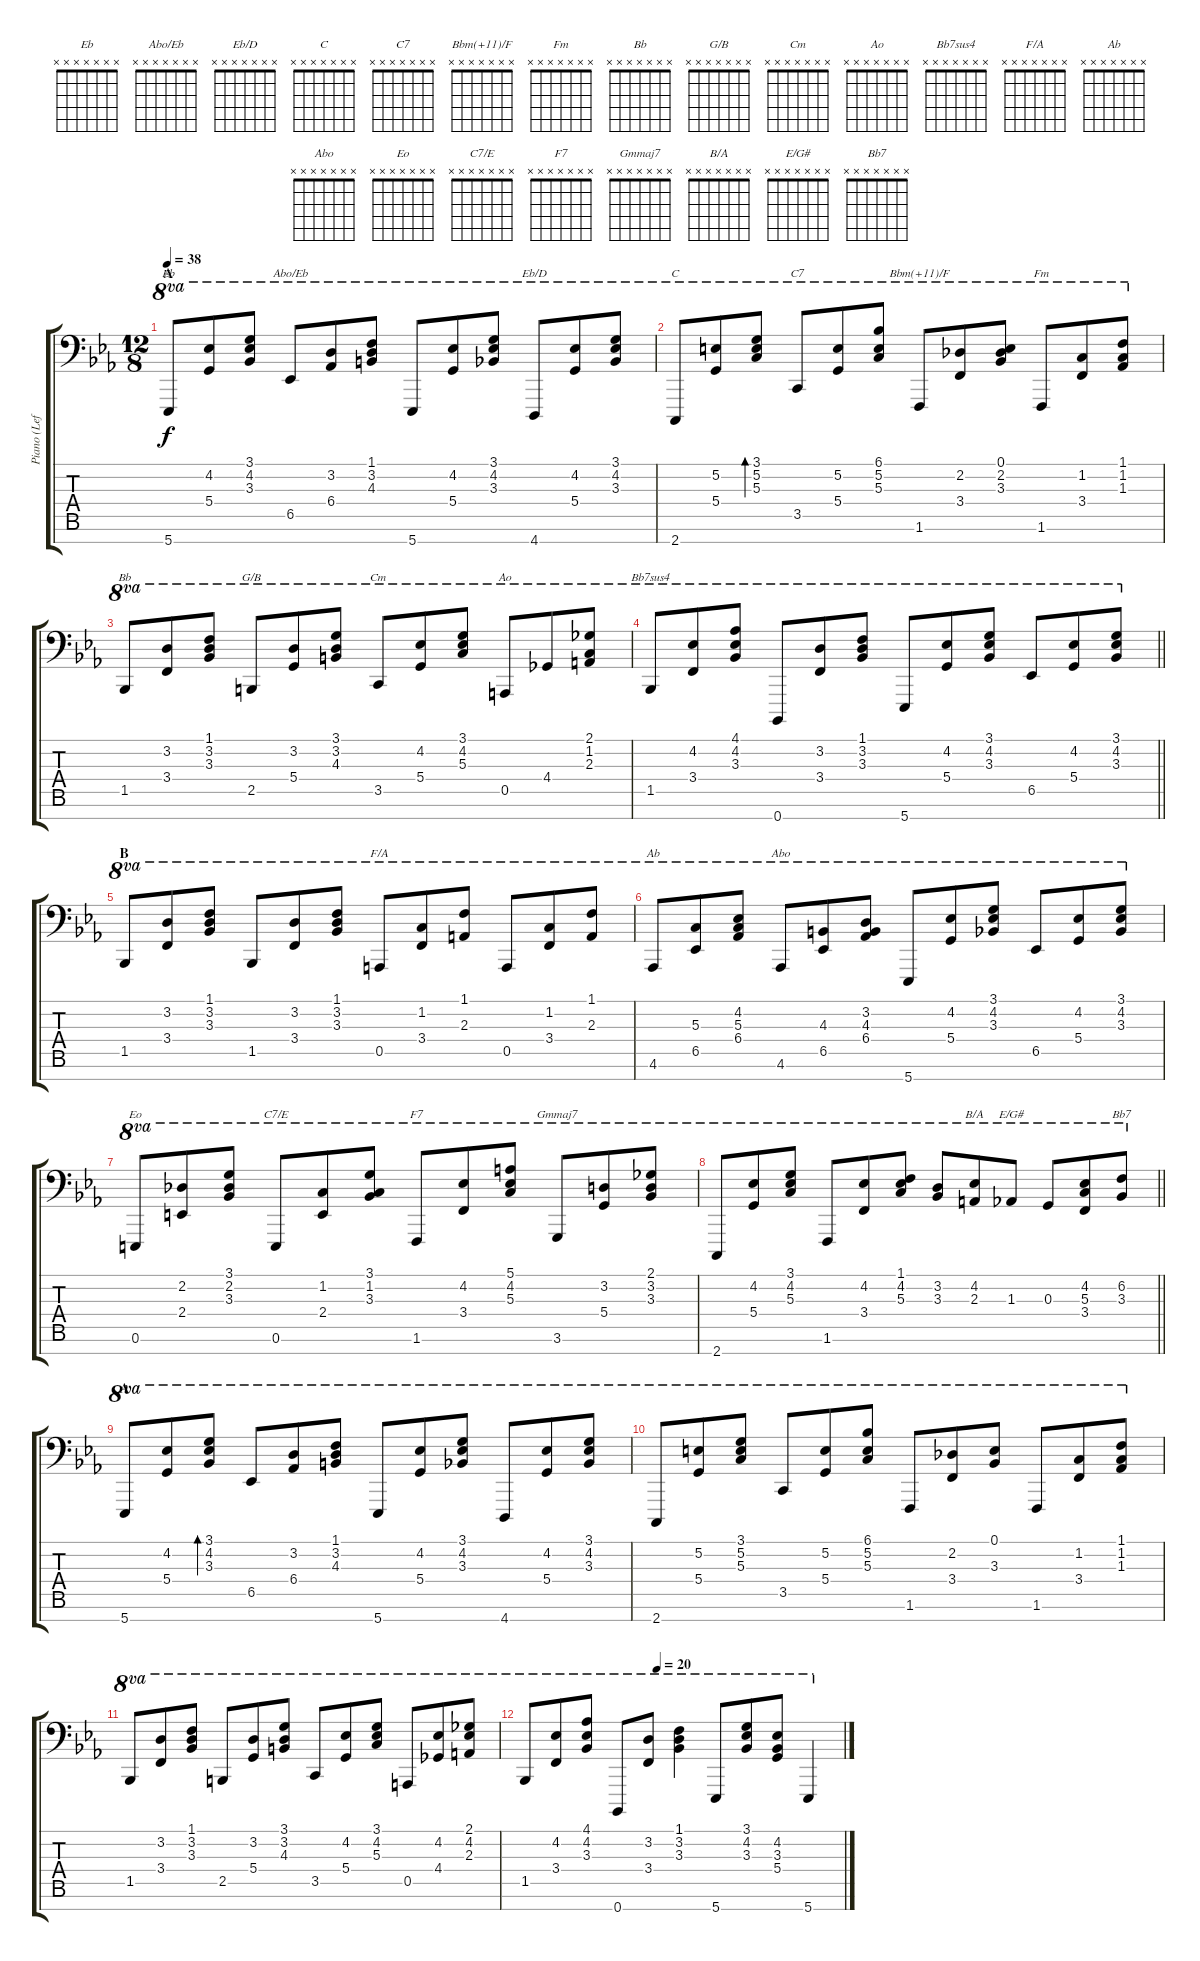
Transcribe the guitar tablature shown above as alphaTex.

\track ("Piano (Left hand)" "Piano (Lef") {instrument acousticgrandpiano}
\staff {score tabs}
\tuning (E4 B3 G3 D3 A2 E2 Bb1) {hide}
\chord ("Eb" x x x x x x x)
\chord ("Abo/Eb" x x x x x x x)
\chord ("Eb/D" x x x x x x x)
\chord ("C" x x x x x x x)
\chord ("C7" x x x x x x x)
\chord ("Bbm(+11)/F" x x x x x x x)
\chord ("Fm" x x x x x x x)
\chord ("Bb" x x x x x x x)
\chord ("G/B" x x x x x x x)
\chord ("Cm" x x x x x x x)
\chord ("Ao" x x x x x x x)
\chord ("Bb7sus4" x x x x x x x)
\chord ("F/A" x x x x x x x)
\chord ("Ab" x x x x x x x)
\chord ("Abo" x x x x x x x)
\chord ("Eo" x x x x x x x)
\chord ("C7/E" x x x x x x x)
\chord ("F7" x x x x x x x)
\chord ("Gmmaj7" x x x x x x x)
\chord ("B/A" x x x x x x x)
\chord ("E/G#" x x x x x x x)
\chord ("Bb7" x x x x x x x)
\ts (12 8)
\section ("" "A")
\tempo 38
\clef f4
\ks eb
5.7.8{ch "Eb" ot 8va dy f instrument acousticgrandpiano} (4.2 5.4).8{ot 8va} (3.1 4.2 3.3).8{ot 8va} 6.5.8{ch "Abo/Eb" ot 8va} (3.2 6.4).8{ot 8va} (1.1 3.2 4.3).8{ot 8va} 5.7.8{ot 8va} (4.2 5.4).8{ot 8va} (3.1 4.2 3.3).8{ot 8va} 4.7.8{ch "Eb/D" ot 8va} (4.2 5.4).8{ot 8va} (3.1 4.2 3.3).8{ot 8va} |
2.7.8{ch "C" ot 8va} (5.2 5.4).8{ot 8va} (3.1 5.2 5.3).8{bd 120 ot 8va} 3.5.8{ch "C7" ot 8va} (5.2 5.4).8{ot 8va} (6.1 5.2 5.3).8{ot 8va} 1.6.8{ch "Bbm(+11)/F" ot 8va} (2.2 3.4).8{ot 8va} (0.1 2.2 3.3).8{ot 8va} 1.6.8{ch "Fm" ot 8va} (1.2 3.4).8{ot 8va} (1.1 1.2 1.3).8{ot 8va} |
1.5.8{ch "Bb" ot 8va} (3.2 3.4).8{ot 8va} (1.1 3.2 3.3).8{ot 8va} 2.5.8{ch "G/B" ot 8va} (3.2 5.4).8{ot 8va} (3.1 3.2 4.3).8{ot 8va} 3.5.8{ch "Cm" ot 8va} (4.2 5.4).8{ot 8va} (3.1 4.2 5.3).8{ot 8va} 0.5.8{ch "Ao" ot 8va} 4.4.8{ot 8va} (2.1 1.2 2.3).8{ot 8va} |
\barLineRight lightlight
1.5.8{ch "Bb7sus4" ot 8va} (4.2 3.4).8{ot 8va} (4.1 4.2 3.3).8{ot 8va} 0.7.8{ot 8va} (3.2 3.4).8{ot 8va} (1.1 3.2 3.3).8{ot 8va} 5.7.8{ot 8va} (4.2 5.4).8{ot 8va} (3.1 4.2 3.3).8{ot 8va} 6.5.8{ot 8va} (4.2 5.4).8{ot 8va} (3.1 4.2 3.3).8{ot 8va} |
\section ("" "B")
1.5.8{ot 8va} (3.2 3.4).8{ot 8va} (1.1 3.2 3.3).8{ot 8va} 1.5.8{ot 8va} (3.2 3.4).8{ot 8va} (1.1 3.2 3.3).8{ot 8va} 0.5.8{ch "F/A" ot 8va} (1.2 3.4).8{ot 8va} (1.1 2.3).8{ot 8va} 0.5.8{ot 8va} (1.2 3.4).8{ot 8va} (1.1 2.3).8{ot 8va} |
4.6.8{ch "Ab" ot 8va} (5.3 6.5).8{ot 8va} (4.2 5.3 6.4).8{ot 8va} 4.6.8{ch "Abo" ot 8va} (4.3 6.5).8{ot 8va} (3.2 4.3 6.4).8{ot 8va} 5.7.8{ot 8va} (4.2 5.4).8{ot 8va} (3.1 4.2 3.3).8{ot 8va} 6.5.8{ot 8va} (4.2 5.4).8{ot 8va} (3.1 4.2 3.3).8{ot 8va} |
0.6.8{ch "Eo" ot 8va} (2.2 2.4).8{ot 8va} (3.1 2.2 3.3).8{ot 8va} 0.6.8{ch "C7/E" ot 8va} (1.2 2.4).8{ot 8va} (3.1 1.2 3.3).8{ot 8va} 1.6.8{ch "F7" ot 8va} (4.2 3.4).8{ot 8va} (5.1 4.2 5.3).8{ot 8va} 3.6.8{ch "Gmmaj7" ot 8va} (3.2 5.4).8{ot 8va} (2.1 3.2 3.3).8{ot 8va} |
\barLineRight lightlight
2.7.8{ot 8va} (4.2 5.4).8{ot 8va} (3.1 4.2 5.3).8{ot 8va} 1.6.8{ot 8va} (4.2 3.4).8{ot 8va} (1.1 4.2 5.3).8{ot 8va} (3.2 3.3).8{ot 8va} (4.2 2.3).8{ch "B/A" ot 8va} 1.3.8{ch "E/G#" ot 8va} 0.3.8{ot 8va} (4.2 5.3 3.4).8{ot 8va} (6.2 3.3).8{ch "Bb7" ot 8va} |
\section ("" "A")
5.7.8{ot 8va} (4.2 5.4).8{ot 8va} (3.1 4.2 3.3).8{bd 120 ot 8va} 6.5.8{ot 8va} (3.2 6.4).8{ot 8va} (1.1 3.2 4.3).8{ot 8va} 5.7.8{ot 8va} (4.2 5.4).8{ot 8va} (3.1 4.2 3.3).8{ot 8va} 4.7.8{ot 8va} (4.2 5.4).8{ot 8va} (3.1 4.2 3.3).8{ot 8va} |
2.7.8{ot 8va} (5.2 5.4).8{ot 8va} (3.1 5.2 5.3).8{ot 8va} 3.5.8{ot 8va} (5.2 5.4).8{ot 8va} (6.1 5.2 5.3).8{ot 8va} 1.6.8{ot 8va} (2.2 3.4).8{ot 8va} (0.1 3.3).8{ot 8va} 1.6.8{ot 8va} (1.2 3.4).8{ot 8va} (1.1 1.2 1.3).8{ot 8va} |
1.5.8{ot 8va} (3.2 3.4).8{ot 8va} (1.1 3.2 3.3).8{ot 8va} 2.5.8{ot 8va} (3.2 5.4).8{ot 8va} (3.1 3.2 4.3).8{ot 8va} 3.5.8{ot 8va} (4.2 5.4).8{ot 8va} (3.1 4.2 5.3).8{ot 8va} 0.5.8{ot 8va} (4.2 4.4).8{ot 8va} (2.1 4.2 2.3).8{ot 8va} |
\tempo (20 0.4166666666666667)
1.5.8{ot 8va} (4.2 3.4).8{ot 8va} (4.1 4.2 3.3).8{ot 8va} 0.7.8{ot 8va} (3.2 3.4).8{ot 8va} (1.1 3.2 3.3).4{ot 8va} 5.7.8{ot 8va} (3.1 4.2 3.3).8{ot 8va beam merge} (4.2 3.3 5.4).8{ot 8va} 5.7.4{ot 8va}
